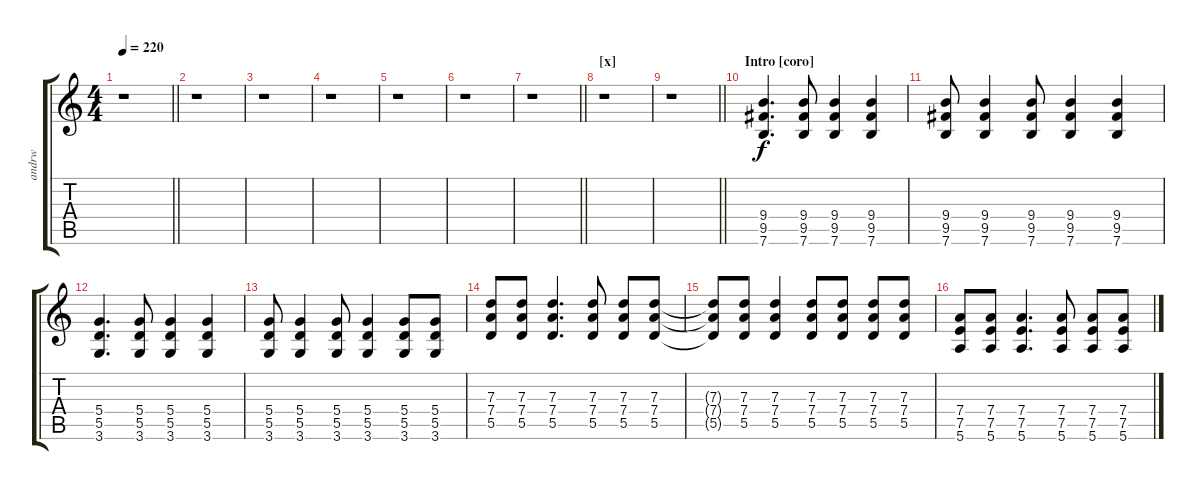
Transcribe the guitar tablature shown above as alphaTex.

\track ("andrw" "andrw") {instrument distortionguitar}
\staff {score tabs}
\tuning (E4 B3 G3 D3 A2 E2) {hide}
\ts (4 4)
\tempo 220
\clef g2
\barLineRight lightlight
\ks c
r.1{dy f} |
r.1 |
r.1 |
r.1 |
r.1 |
r.1 |
\barLineRight lightlight
r.1 |
\section ("" "[x]")
r.1 |
\barLineRight lightlight
r.1 |
\section ("" "Intro [coro]")
(9.4 9.5 7.6).4{d} (9.4 9.5 7.6).8 (9.4 9.5 7.6).4 (9.4 9.5 7.6).4 |
(9.4 9.5 7.6).8 (9.4 9.5 7.6).4 (9.4 9.5 7.6).8 (9.4 9.5 7.6).4 (9.4 9.5 7.6).4 |
(5.4 5.5 3.6).4{d} (5.4 5.5 3.6).8 (5.4 5.5 3.6).4 (5.4 5.5 3.6).4 |
(5.4 5.5 3.6).8 (5.4 5.5 3.6).4 (5.4 5.5 3.6).8 (5.4 5.5 3.6).4 (5.4 5.5 3.6).8 (5.4 5.5 3.6).8 |
(7.3 7.4 5.5).8 (7.3 7.4 5.5).8 (7.3 7.4 5.5).4{d} (7.3 7.4 5.5).8 (7.3 7.4 5.5).8 (7.3 7.4 5.5).8 |
(7.3{t} 7.4{t} 5.5{t}).8 (7.3 7.4 5.5).8 (7.3 7.4 5.5).4 (7.3 7.4 5.5).8 (7.3 7.4 5.5).8 (7.3 7.4 5.5).8 (7.3 7.4 5.5).8 |
(7.4 7.5 5.6).8 (7.4 7.5 5.6).8 (7.4 7.5 5.6).4{d} (7.4 7.5 5.6).8 (7.4 7.5 5.6).8 (7.4 7.5 5.6).8
